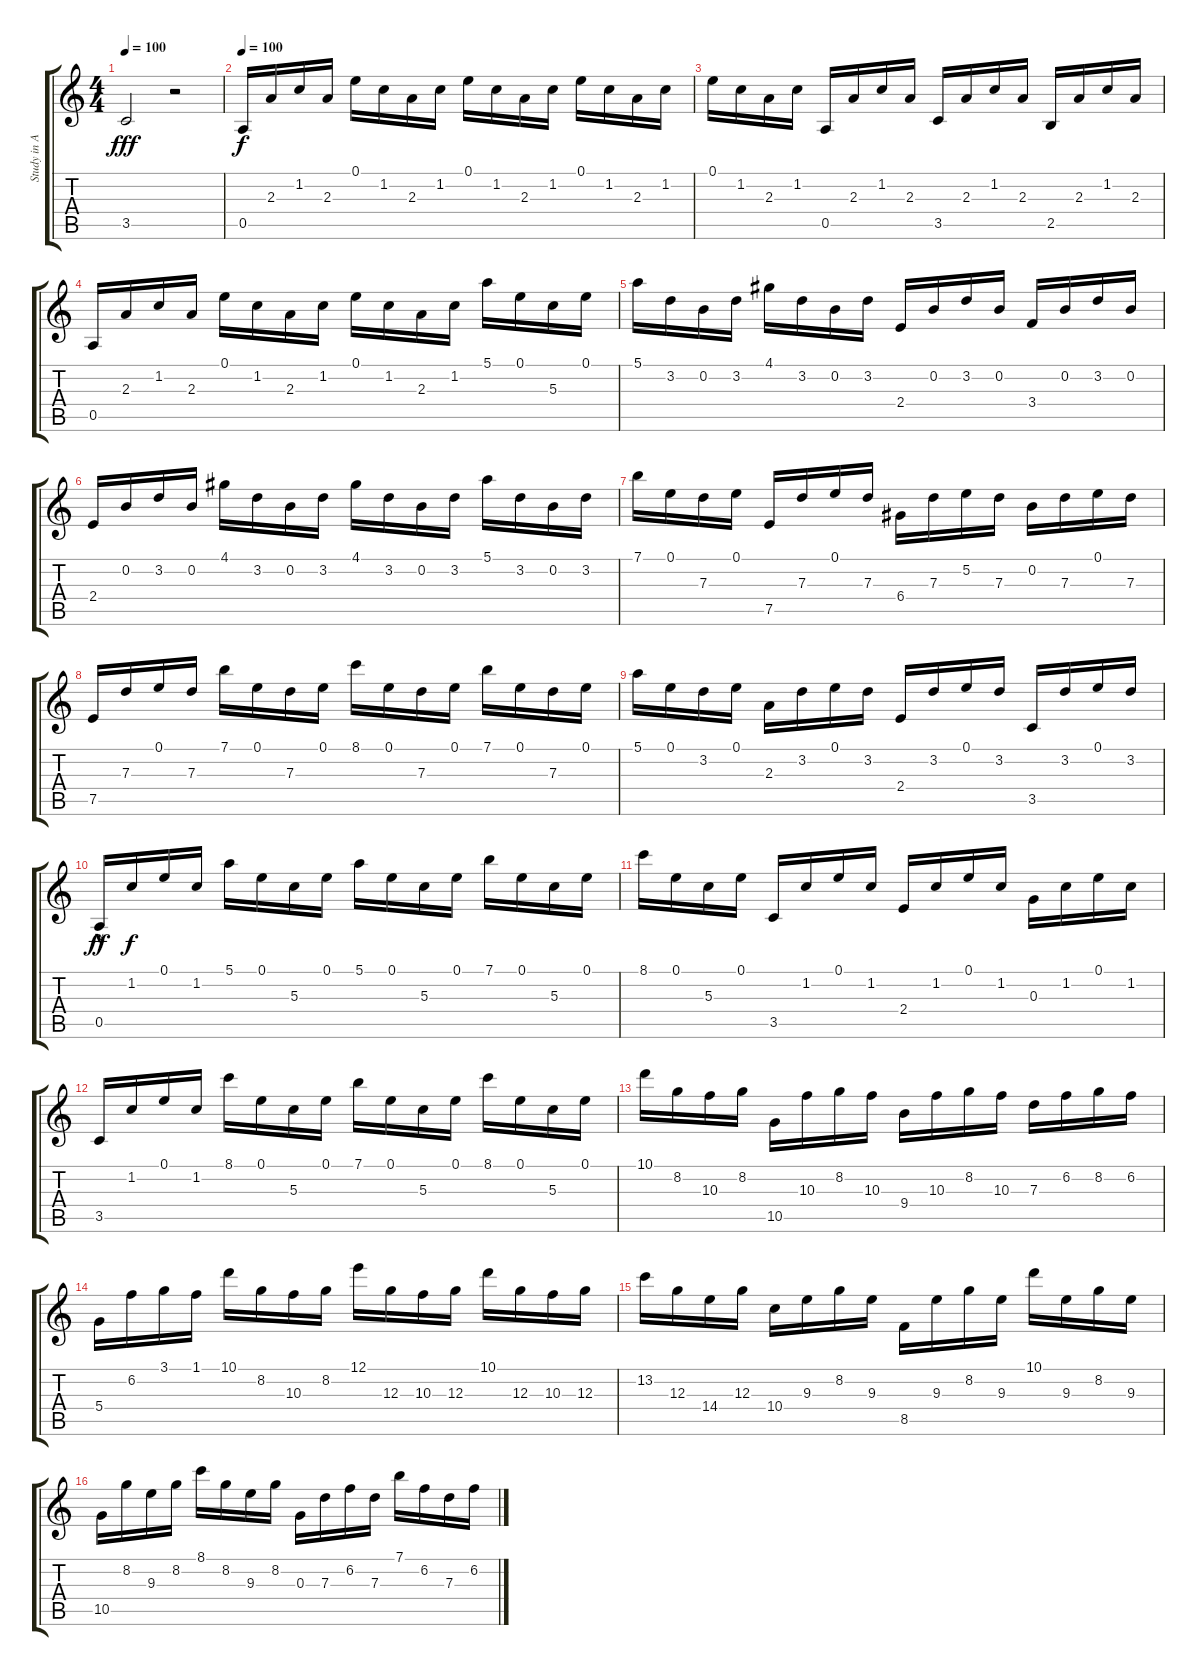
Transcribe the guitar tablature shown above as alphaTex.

\track ("Study in A min." "Study in A") {instrument acousticguitarnylon}
\staff {score tabs}
\tuning (E4 B3 G3 D3 A2 E2) {hide}
\ts (4 4)
\tempo 100
\clef g2
\ks c
3.5.2{dy fff} r.2 |
\tempo 100
0.5.16{dy f} 2.3.16 1.2.16 2.3.16 0.1.16 1.2.16 2.3.16 1.2.16 0.1.16 1.2.16 2.3.16 1.2.16 0.1.16 1.2.16 2.3.16 1.2.16 |
0.1.16 1.2.16 2.3.16 1.2.16 0.5.16 2.3.16 1.2.16 2.3.16 3.5.16 2.3.16 1.2.16 2.3.16 2.5.16 2.3.16 1.2.16 2.3.16 |
0.5.16 2.3.16 1.2.16 2.3.16 0.1.16 1.2.16 2.3.16 1.2.16 0.1.16 1.2.16 2.3.16 1.2.16 5.1.16 0.1.16 5.3.16 0.1.16 |
5.1.16 3.2.16 0.2.16 3.2.16 4.1.16 3.2.16 0.2.16 3.2.16 2.4.16 0.2.16 3.2.16 0.2.16 3.4.16 0.2.16 3.2.16 0.2.16 |
2.4.16 0.2.16 3.2.16 0.2.16 4.1.16 3.2.16 0.2.16 3.2.16 4.1.16 3.2.16 0.2.16 3.2.16 5.1.16 3.2.16 0.2.16 3.2.16 |
7.1.16 0.1.16 7.3.16 0.1.16 7.5.16 7.3.16 0.1.16 7.3.16 6.4.16 7.3.16 5.2.16 7.3.16 0.2.16 7.3.16 0.1.16 7.3.16 |
7.5.16 7.3.16 0.1.16 7.3.16 7.1.16 0.1.16 7.3.16 0.1.16 8.1.16 0.1.16 7.3.16 0.1.16 7.1.16 0.1.16 7.3.16 0.1.16 |
5.1.16 0.1.16 3.2.16 0.1.16 2.3.16 3.2.16 0.1.16 3.2.16 2.4.16 3.2.16 0.1.16 3.2.16 3.5.16 3.2.16 0.1.16 3.2.16 |
0.5{hac}.16{dy ff} 1.2.16{dy f} 0.1.16 1.2.16 5.1.16 0.1.16 5.3.16 0.1.16 5.1.16 0.1.16 5.3.16 0.1.16 7.1.16 0.1.16 5.3.16 0.1.16 |
8.1.16 0.1.16 5.3.16 0.1.16 3.5.16 1.2.16 0.1.16 1.2.16 2.4.16 1.2.16 0.1.16 1.2.16 0.3.16 1.2.16 0.1.16 1.2.16 |
3.5.16 1.2.16 0.1.16 1.2.16 8.1.16 0.1.16 5.3.16 0.1.16 7.1.16 0.1.16 5.3.16 0.1.16 8.1.16 0.1.16 5.3.16 0.1.16 |
10.1.16 8.2.16 10.3.16 8.2.16 10.5.16 10.3.16 8.2.16 10.3.16 9.4.16 10.3.16 8.2.16 10.3.16 7.3.16 6.2.16 8.2.16 6.2.16 |
5.4.16 6.2.16 3.1.16 1.1.16 10.1.16 8.2.16 10.3.16 8.2.16 12.1.16 12.3.16 10.3.16 12.3.16 10.1.16 12.3.16 10.3.16 12.3.16 |
13.2.16 12.3.16 14.4.16 12.3.16 10.4.16 9.3.16 8.2.16 9.3.16 8.5.16 9.3.16 8.2.16 9.3.16 10.1.16 9.3.16 8.2.16 9.3.16 |
10.5.16 8.2.16 9.3.16 8.2.16 8.1.16 8.2.16 9.3.16 8.2.16 0.3.16 7.3.16 6.2.16 7.3.16 7.1.16 6.2.16 7.3.16 6.2.16
